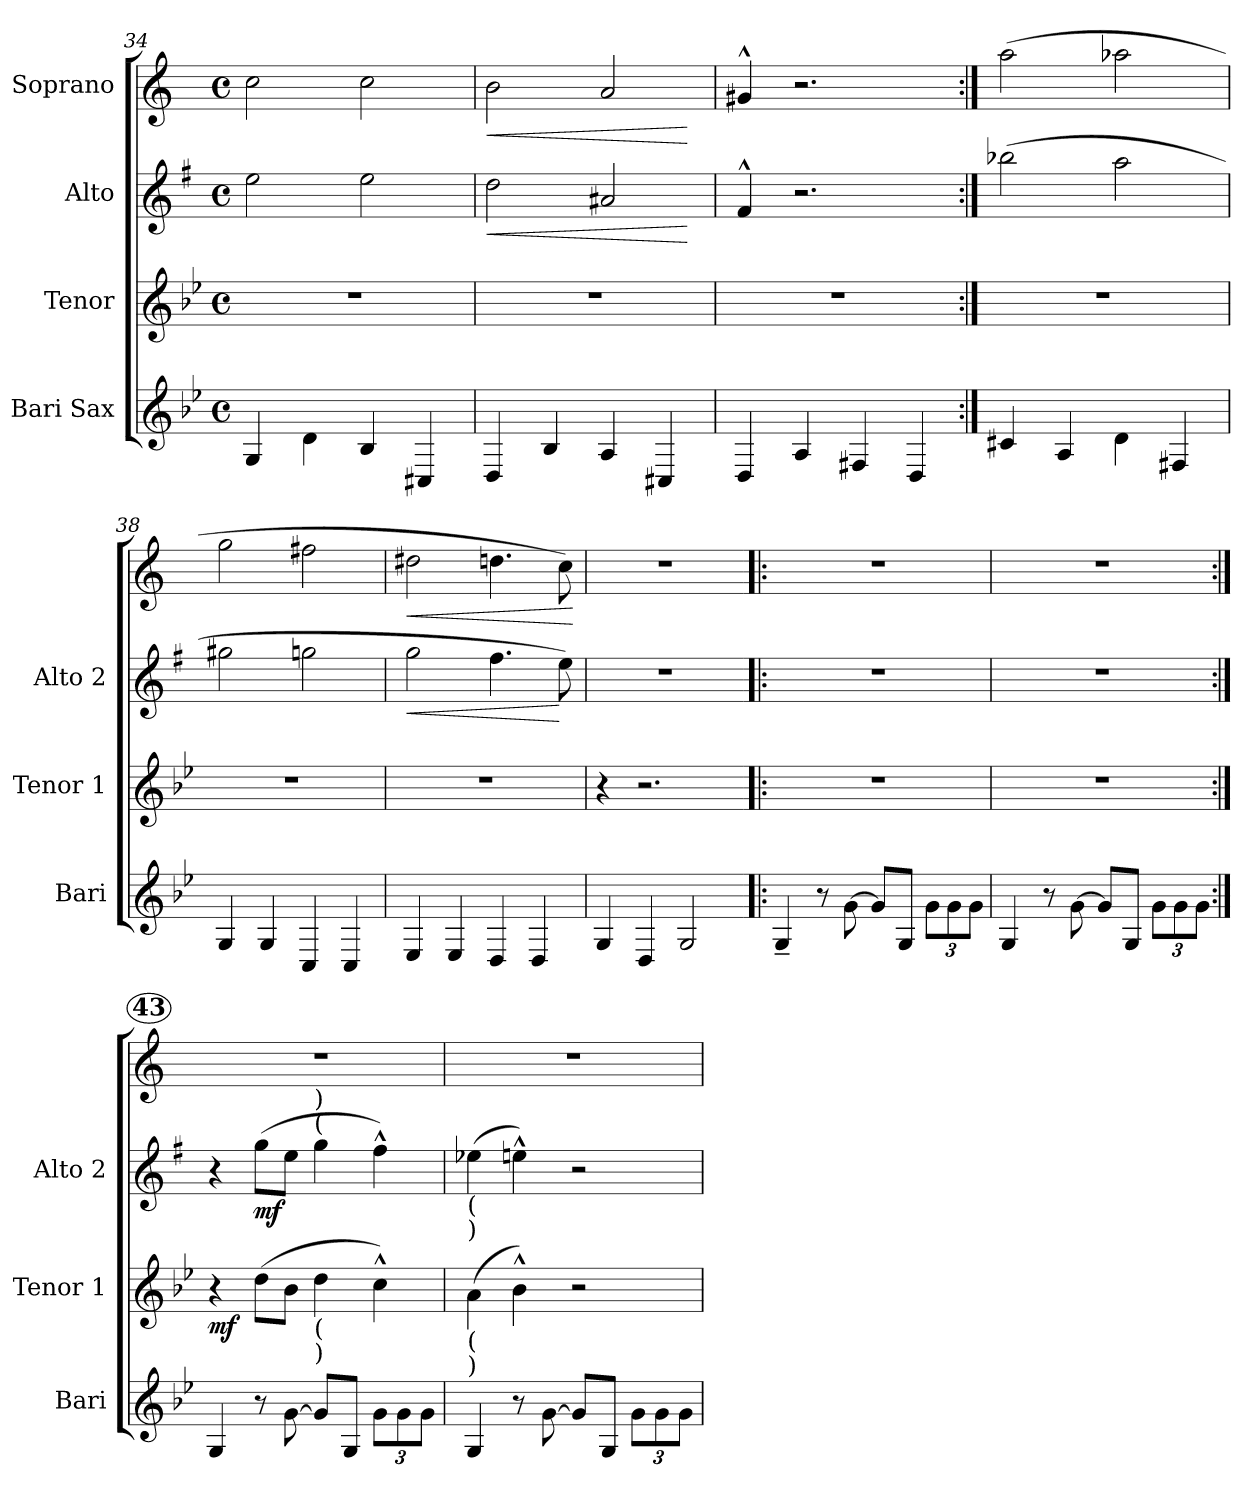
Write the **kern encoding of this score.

**kern	**kern	**dynam	**kern	**dynam	**kern	**dynam
*part4	*part3	*part3	*part2	*part2	*part1	*part1
*staff4	*staff3	*staff3	*staff2	*staff2	*staff1	*staff1
*I"Bari Sax	*I"Tenor	*	*I"Alto	*	*I"Soprano	*
*I'Bari	*I'Tenor 1	*	*I'Alto 2	*	*	*
*clefG2	*clefG2	*	*clefG2	*	*clefG2	*
*ITrd12c21	*ITrd8c14	*	*ITrd5c9	*	*ITrd1c2	*
*k[b-e-]	*k[b-e-]	*	*k[b-e-]	*	*k[b-e-]	*
*B-:	*B-:	*	*B-:	*	*B-:	*
*M4/4	*M4/4	*	*M4/4	*	*M4/4	*
*met(c)	*met(c)	*	*met(c)	*	*met(c)	*
=34	=34	=34	=34	=34	=34	=34
4GG/	1r	.	2g\	.	2b-\	.
4D\	.	.	.	.	.	.
4BB-/	.	.	2g\	.	2b-\	.
4CC#X/	.	.	.	.	.	.
=35	=35	=35	=35	=35	=35	=35
!	!	!	!	!LO:HP:b	!	!LO:HP:b
4DD/	1r	.	2f\	<	2a\	<
4BB-/	.	.	.	.	.	.
4AA/	.	.	2c#X/	.	2g/	.
4CC#X/	.	.	.	.	.	.
.	.	.	.	[	.	[
=36	=36	=36	=36	=36	=36	=36
4DD/	1r	.	4A^^>/	.	4f#X^^>/	.
4AA/	.	.	2.r	.	2.r	.
4FF#X/	.	.	.	.	.	.
4DD/	.	.	.	.	.	.
!!LO:LB:g=z
=37:|!	=37:|!	=37:|!	=37:|!	=37:|!	=37:|!	=37:|!
4C#X/	1r	.	(>2dd-X\	.	(>2gg\	.
4AA/	.	.	.	.	.	.
4D\	.	.	2cc\	.	2gg-X\	.
4FF#X/	.	.	.	.	.	.
=38	=38	=38	=38	=38	=38	=38
4GG/	1r	.	2bn\	.	2ff\	.
4GG/	.	.	.	.	.	.
4CC/	.	.	2b-X\	.	2een\	.
4CC/	.	.	.	.	.	.
=39	=39	=39	=39	=39	=39	=39
!	!	!	!	!LO:HP:b	!	!LO:HP:b
4EE-/	1r	.	2b-\	<	2cc#X\	<
4EE-/	.	.	.	.	.	.
4DD/	.	.	4.a\	.	4.ccn\	.
4DD/	.	.	.	.	.	.
.	.	.	8g\)	[	8b-\)	.
.	.	.	.	.	.	[
=40	=40	=40	=40	=40	=40	=40
4GG/	4r	.	1r	.	1r	.
4DD/	2.r	.	.	.	.	.
2GG/	.	.	.	.	.	.
=41!|:	=41!|:	=41!|:	=41!|:	=41!|:	=41!|:	=41!|:
4GG~</	1r	.	1r	.	1r	.
8r	.	.	.	.	.	.
[8G\	.	.	.	.	.	.
8G/L]	.	.	.	.	.	.
8GG/J	.	.	.	.	.	.
12G\L	.	.	.	.	.	.
12G\	.	.	.	.	.	.
12G\J	.	.	.	.	.	.
=42	=42	=42	=42	=42	=42	=42
4GG/	1r	.	1r	.	1r	.
8r	.	.	.	.	.	.
[8G\	.	.	.	.	.	.
8G/L]	.	.	.	.	.	.
8GG/J	.	.	.	.	.	.
12G\L	.	.	.	.	.	.
12G\	.	.	.	.	.	.
12G\J	.	.	.	.	.	.
!!LO:REH:place=s1:a:B:enc=circle:fs=7.2:t=43
=43:|!	=43:|!	=43:|!	=43:|!	=43:|!	=43:|!	=43:|!
!	!	!LO:DY:b	!	!	!	!
4GG/	4r	mf	4r	.	1r	.
!	!	!	!	!LO:DY:b	!	!
8r	(>8d\L	.	(>8b-\L	mf	.	.
[8G\	8B-\J	.	8g\J	.	.	.
!	!	!	!LO:TX:a:t=(	!	!	!
!	!	!	!LO:TX:a:t=)	!	!	!
!	!LO:TX:b:t=(	!	!	!	!	!
!	!LO:TX:b:t=)	!	!	!	!	!
8G/L]	4d\	.	4b-\	.	.	.
8GG/J	.	.	.	.	.	.
12G\L	4c^^>\)	.	4a^^>\)	.	.	.
12G\	.	.	.	.	.	.
12G\J	.	.	.	.	.	.
=44	=44	=44	=44	=44	=44	=44
!	!	!	!LO:TX:b:t=(	!	!	!
!	!	!	!LO:TX:b:t=)	!	!	!
!	!LO:TX:b:t=(	!	!	!	!	!
!	!LO:TX:b:t=)	!	!	!	!	!
4GG/	(>4A\	.	(>4g-X\	.	1r	.
8r	4B-^^>\)	.	4gn^^>\)	.	.	.
[8G\	.	.	.	.	.	.
8G/L]	2r	.	2r	.	.	.
8GG/J	.	.	.	.	.	.
12G\L	.	.	.	.	.	.
12G\	.	.	.	.	.	.
12G\J	.	.	.	.	.	.
=	=	=	=	=	=	=
*-	*-	*-	*-	*-	*-	*-
